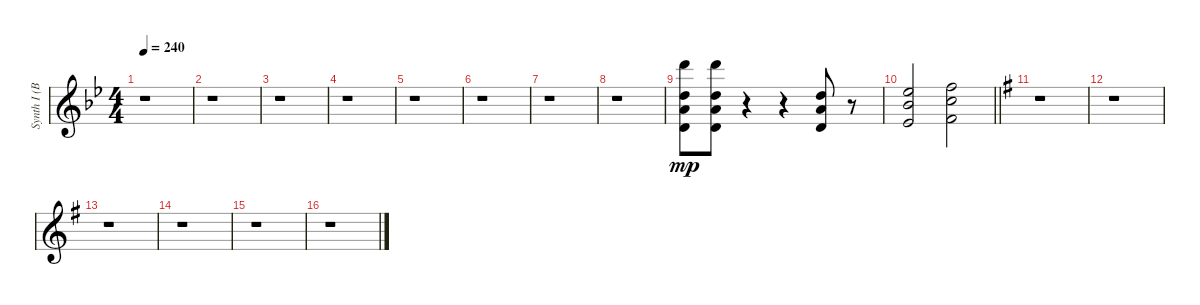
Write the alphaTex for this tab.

\track ("Synth I (Brass)" "Synth I (B") {instrument synthbrass1}
\staff {score}
\tuning (E4 B3 G3 D3 A2 E2 B1) {hide}
\ts (4 4)
\tempo 240
\clef g2
\ks bb
r.1{dy mp} |
r.1 |
r.1 |
r.1 |
r.1 |
r.1 |
r.1 |
r.1 |
(22.1 15.2 14.3 12.4).8 (22.1 15.2 14.3 12.4).8 r.4 r.4 (5.1 3.2 19.3).8 r.8 |
\barLineRight lightlight
(11.1 11.2 8.3).2 (1.1 13.2 22.3).2 |
\section ("" "")
\ks g
r.1 |
r.1 |
r.1 |
r.1 |
r.1 |
r.1
